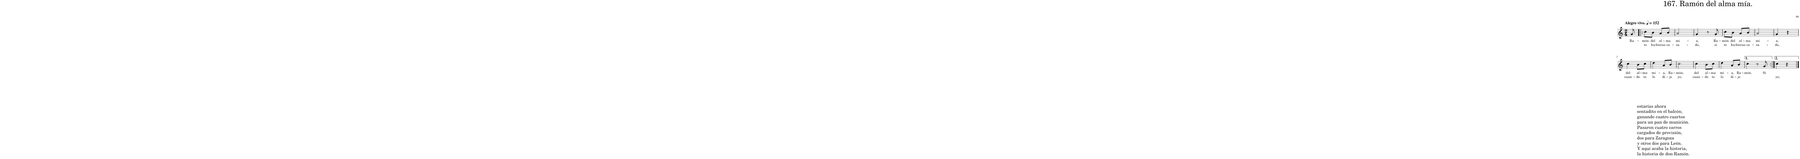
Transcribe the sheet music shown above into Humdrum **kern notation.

**kern	**text	**text
*part1	*part1	*part1
*staff1	*staff1	*staff1
*I"Piano	*	*
*I'Pno.	*	*
*clefG2	*	*
*k[]	*	*
*M2/4	*	*
*MM152	*	*
=	=	=
!LO:TX:a:B:t=Alegro vivo.	!	!
!	!LO:LY:b	!
8g/	Ra-	.
=1!|:	=1!|:	=1!|:
!	!LO:LY:b	!LO:LY:b
8cc\L	-món	te
!	!LO:LY:b	!LO:LY:b
8b\J	del	hu-
!	!LO:LY:b	!LO:LY:b
8a/L	al-	-bieras
!	!LO:LY:b	!LO:LY:b
8b/J	-ma	ca-
=2	=2	=2
!	!LO:LY:b	!LO:LY:b
2a/	mí-	-sa-
=3	=3	=3
!	!LO:LY:b	!LO:LY:b
4g/	-a,	-do,
8r	.	.
!	!LO:LY:b	!LO:LY:b
8g/	Ra-	si
=4	=4	=4
!	!LO:LY:b	!LO:LY:b
8cc\L	-món	te
!	!LO:LY:b	!LO:LY:b
8b\J	del	hu-
!	!LO:LY:b	!LO:LY:b
8a/L	al-	-bieras
!	!LO:LY:b	!LO:LY:b
8b/J	-ma	ca-
=5	=5	=5
!	!LO:LY:b	!LO:LY:b
2a/	mí-	-sa-
=6	=6	=6
!	!LO:LY:b	!LO:LY:b
4g/	-a,	-do,
4r	.	.
!!LO:LB:g=z
=7	=7	=7
!	!LO:LY:b	!LO:LY:b
4cc\	del	cuan-
!LO:TX:b:t=estarías ahora	!	!
!LO:TX:b:t=sentadito en el balcón;	!	!
!LO:TX:b:t=ganando cuatro cuartos	!	!
!LO:TX:b:t=para un pan de munición.	!	!
!LO:TX:b:t=Pasaron cuatro carros	!	!
!LO:TX:b:t=cargados de provisión,	!	!
!LO:TX:b:t=dos para Zaragoza	!	!
!LO:TX:b:t=y otros dos para León.	!	!
!LO:TX:b:t=Y aquí acaba la historia,	!	!
!LO:TX:b:t=la historia de don Ramón.	!	!
!	!LO:LY:b	!LO:LY:b
8b\L	al-	-do
!	!LO:LY:b	!LO:LY:b
8cc\J	-ma	te
=8	=8	=8
!	!LO:LY:b	!LO:LY:b
4dd\	mí-	lo
!	!LO:LY:b	!LO:LY:b
8a/L	-a,	di-
!	!LO:LY:b	!LO:LY:b
8b/J	Ra-	-je
=9	=9	=9
!	!LO:LY:b	!LO:LY:b
2cc\	-món;	yo;
=10	=10	=10
!	!LO:LY:b	!LO:LY:b
4cc\	del	cuan-
!	!LO:LY:b	!LO:LY:b
8b\L	al-	-do
!	!LO:LY:b	!LO:LY:b
8cc\J	-ma	te
=11	=11	=11
!	!LO:LY:b	!LO:LY:b
4dd\	mí-	lo
!	!LO:LY:b	!LO:LY:b
8a/L	-a,	di-
!	!LO:LY:b	!LO:LY:b
8b/J	Ra-	-je
=12	=12	=12
!	!LO:LY:b	!
4cc\	-món.	.
8r	.	.
!	!LO:LY:b	!
8g/	Si	.
=13:|!	=13:|!	=13:|!
!	!	!LO:LY:b
4cc\	.	yo;
4r	.	.
==	==	==
*-	*-	*-
